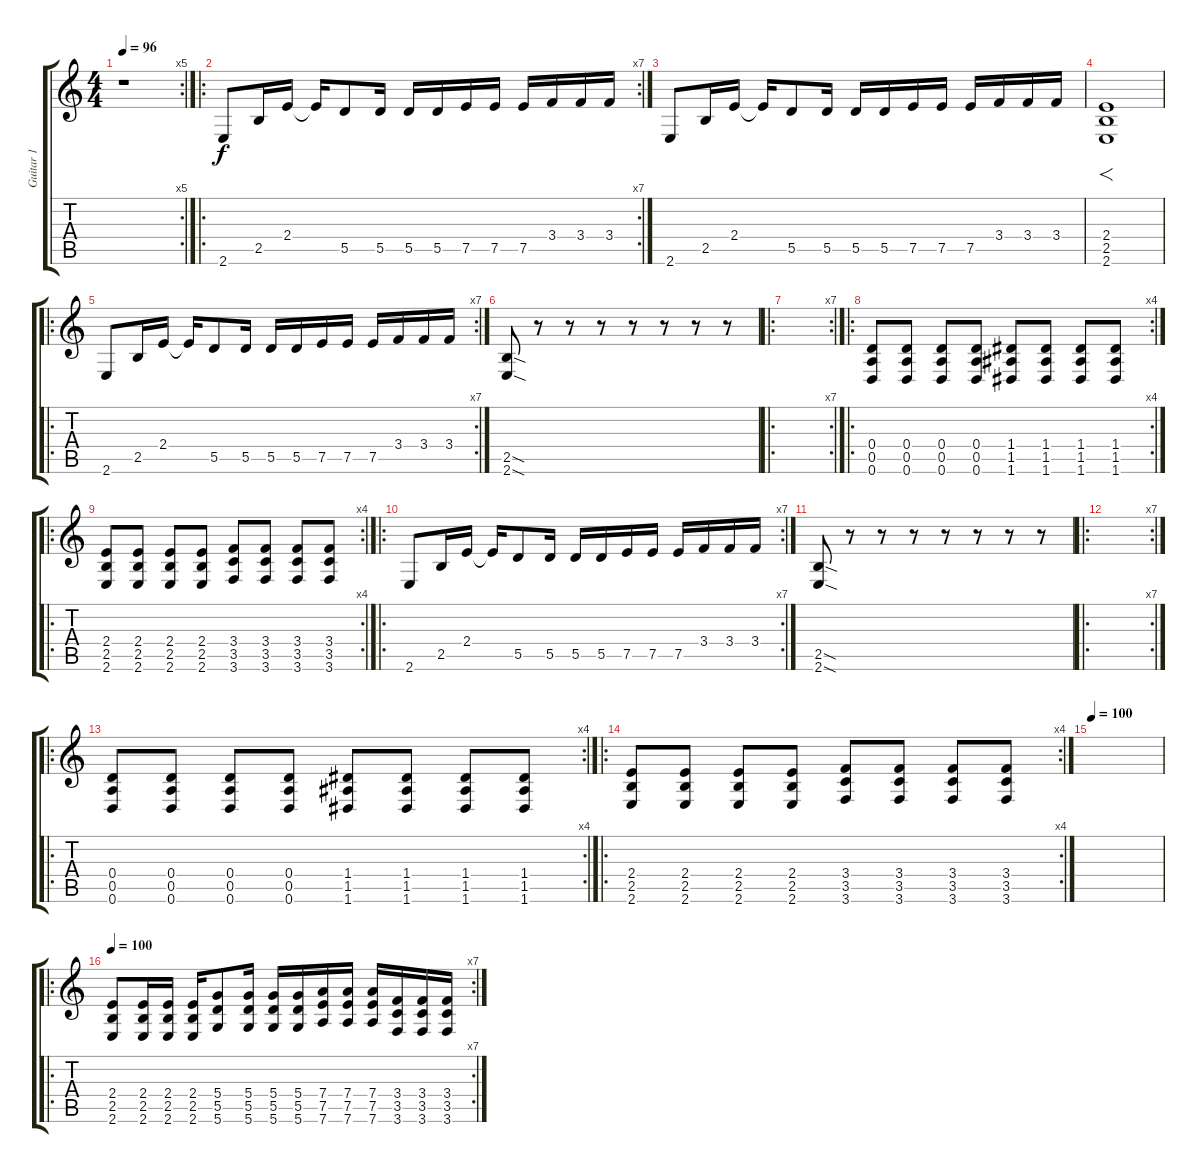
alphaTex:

\track ("Guitar 1" "Guitar 1") {instrument distortionguitar}
\staff {score tabs}
\tuning (E4 B3 G3 D3 A2 D2) {hide}
\rc 5
\ts (4 4)
\tempo 96
\tempo 130
\tempo 96
\clef g2
\ks c
r.1{dy f instrument electricguitarmuted} |
\ro
\rc 7
2.6.8 2.5.16 2.4.16 2.4{t}.16 5.5.8 5.5.16 5.5.16 5.5.16 7.5.16 7.5.16 7.5.16 3.4.16 3.4.16 3.4.16 |
2.6.8 2.5.16 2.4.16 2.4{t}.16 5.5.8 5.5.16 5.5.16 5.5.16 7.5.16 7.5.16 7.5.16 3.4.16 3.4.16 3.4.16 |
(2.4 2.5 2.6).1{f instrument distortionguitar} |
\ro
\rc 7
2.6.8 2.5.16 2.4.16 2.4{t}.16 5.5.8 5.5.16 5.5.16 5.5.16 7.5.16 7.5.16 7.5.16 3.4.16 3.4.16 3.4.16 |
(2.5{sod} 2.6{sod}).8 r.8 r.8 r.8 r.8 r.8 r.8 r.8 |
\ro
\rc 7
|
\ro
\rc 4
(0.4 0.5 0.6).8 (0.4 0.5 0.6).8 (0.4 0.5 0.6).8 (0.4 0.5 0.6).8 (1.4 1.5 1.6).8 (1.4 1.5 1.6).8 (1.4 1.5 1.6).8 (1.4 1.5 1.6).8 |
\ro
\rc 4
(2.4 2.5 2.6).8 (2.4 2.5 2.6).8 (2.4 2.5 2.6).8 (2.4 2.5 2.6).8 (3.4 3.5 3.6).8 (3.4 3.5 3.6).8 (3.4 3.5 3.6).8 (3.4 3.5 3.6).8 |
\ro
\rc 7
2.6.8 2.5.16 2.4.16 2.4{t}.16 5.5.8 5.5.16 5.5.16 5.5.16 7.5.16 7.5.16 7.5.16 3.4.16 3.4.16 3.4.16 |
(2.5{sod} 2.6{sod}).8 r.8 r.8 r.8 r.8 r.8 r.8 r.8 |
\ro
\rc 7
|
\ro
\rc 4
(0.4 0.5 0.6).8 (0.4 0.5 0.6).8 (0.4 0.5 0.6).8 (0.4 0.5 0.6).8 (1.4 1.5 1.6).8 (1.4 1.5 1.6).8 (1.4 1.5 1.6).8 (1.4 1.5 1.6).8 |
\ro
\rc 4
(2.4 2.5 2.6).8 (2.4 2.5 2.6).8 (2.4 2.5 2.6).8 (2.4 2.5 2.6).8 (3.4 3.5 3.6).8 (3.4 3.5 3.6).8 (3.4 3.5 3.6).8 (3.4 3.5 3.6).8 |
\tempo 100
|
\ro
\rc 7
\tempo 100
(2.4 2.5 2.6).8 (2.4 2.5 2.6).16 (2.4 2.5 2.6).16 (2.4 2.5 2.6).16 (5.4 5.5 5.6).8 (5.4 5.5 5.6).16 (5.4 5.5 5.6).16 (5.4 5.5 5.6).16 (7.4 7.5 7.6).16 (7.4 7.5 7.6).16 (7.4 7.5 7.6).16 (3.4 3.5 3.6).16 (3.4 3.5 3.6).16 (3.4 3.5 3.6).16
